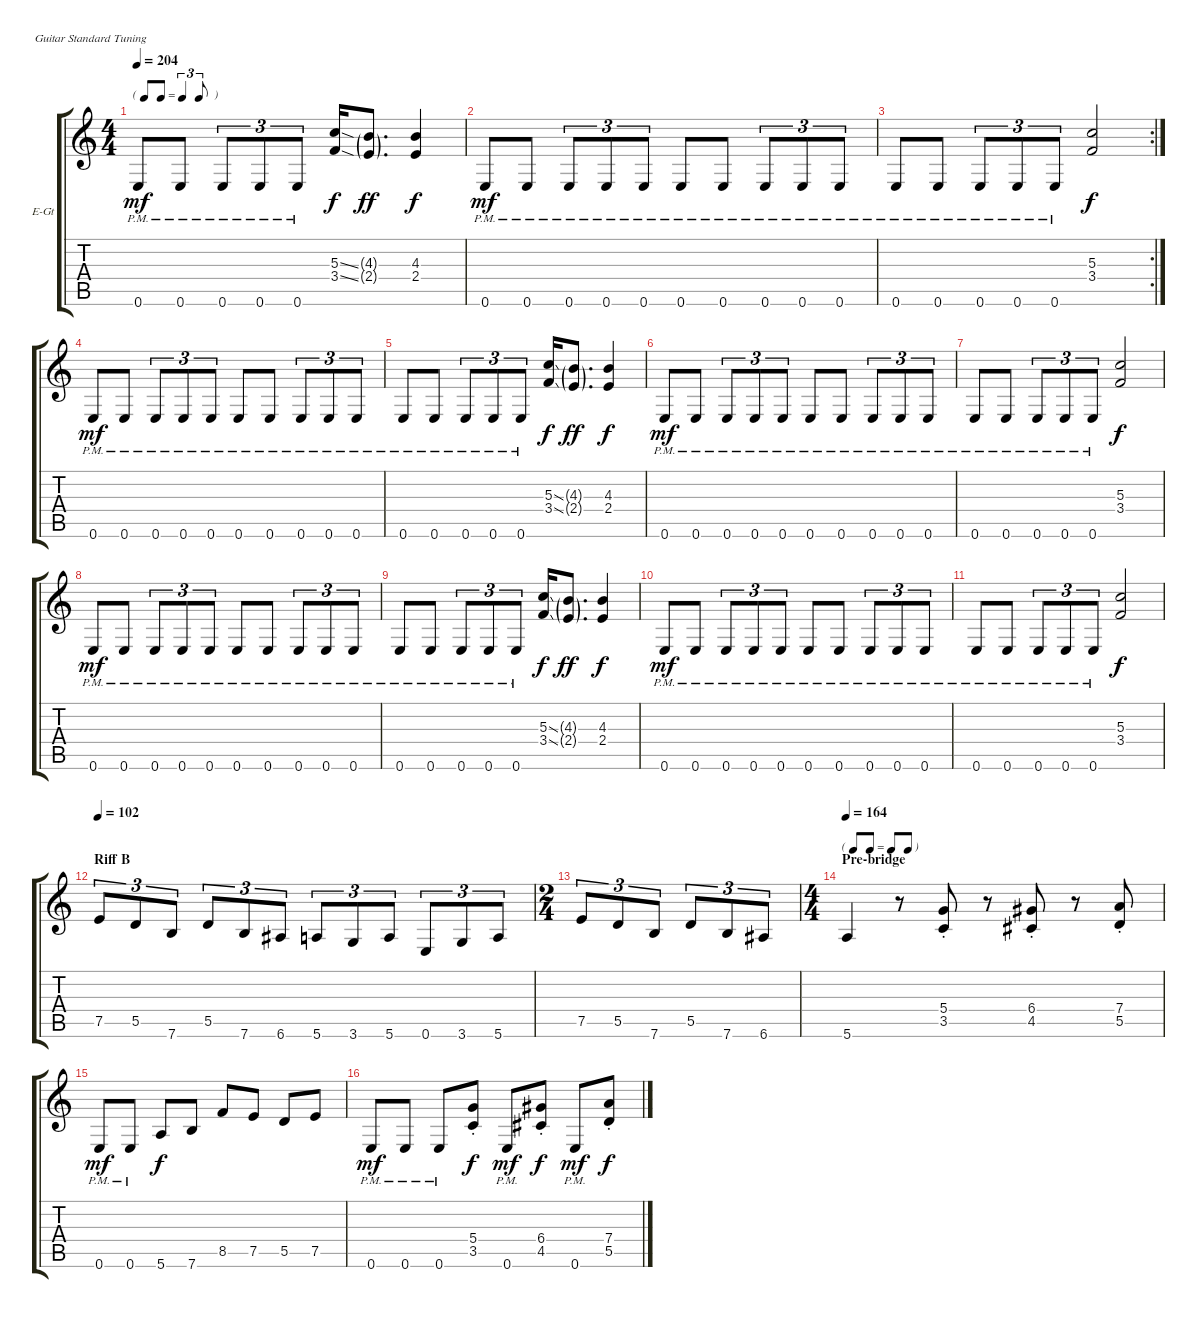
\bracketExtendMode groupsimilarinstruments
\firstSystemTrackNameOrientation horizontal
\otherSystemsTrackNameOrientation horizontal
\track ("Gtr II Lead" "E-Gt") {instrument overdrivenguitar}
\staff {score tabs}
\tuning (E4 B3 G3 D3 A2 E2)
\ts (4 4)
\tf triplet8th
\tempo 204
\clef g2
\ks c
0.6{pm}.8{dy mf} 0.6{pm}.8 0.6{pm}.8{tu (3 2)} 0.6{pm}.8{tu (3 2)} 0.6{pm}.8{tu (3 2)} (5.3{ss} 3.4{ss}).16{dy f} (4.3{g} 2.4{g}).8{d dy ff} (4.3 2.4).4{dy f} |
0.6{pm}.8{dy mf} 0.6{pm}.8 0.6{pm}.8{tu (3 2)} 0.6{pm}.8{tu (3 2)} 0.6{pm}.8{tu (3 2)} 0.6{pm}.8 0.6{pm}.8 0.6{pm}.8{tu (3 2)} 0.6{pm}.8{tu (3 2)} 0.6{pm}.8{tu (3 2)} |
\rc 2
0.6{pm}.8 0.6{pm}.8 0.6{pm}.8{tu (3 2)} 0.6{pm}.8{tu (3 2)} 0.6{pm}.8{tu (3 2)} (5.3 3.4).2{dy f} |
0.6{pm}.8{dy mf} 0.6{pm}.8 0.6{pm}.8{tu (3 2)} 0.6{pm}.8{tu (3 2)} 0.6{pm}.8{tu (3 2)} 0.6{pm}.8 0.6{pm}.8 0.6{pm}.8{tu (3 2)} 0.6{pm}.8{tu (3 2)} 0.6{pm}.8{tu (3 2)} |
0.6{pm}.8 0.6{pm}.8 0.6{pm}.8{tu (3 2)} 0.6{pm}.8{tu (3 2)} 0.6{pm}.8{tu (3 2)} (5.3{ss} 3.4{ss}).16{dy f} (4.3{g} 2.4{g}).8{d dy ff} (4.3 2.4).4{dy f} |
0.6{pm}.8{dy mf} 0.6{pm}.8 0.6{pm}.8{tu (3 2)} 0.6{pm}.8{tu (3 2)} 0.6{pm}.8{tu (3 2)} 0.6{pm}.8 0.6{pm}.8 0.6{pm}.8{tu (3 2)} 0.6{pm}.8{tu (3 2)} 0.6{pm}.8{tu (3 2)} |
0.6{pm}.8 0.6{pm}.8 0.6{pm}.8{tu (3 2)} 0.6{pm}.8{tu (3 2)} 0.6{pm}.8{tu (3 2)} (5.3 3.4).2{dy f} |
0.6{pm}.8{dy mf} 0.6{pm}.8 0.6{pm}.8{tu (3 2)} 0.6{pm}.8{tu (3 2)} 0.6{pm}.8{tu (3 2)} 0.6{pm}.8 0.6{pm}.8 0.6{pm}.8{tu (3 2)} 0.6{pm}.8{tu (3 2)} 0.6{pm}.8{tu (3 2)} |
0.6{pm}.8 0.6{pm}.8 0.6{pm}.8{tu (3 2)} 0.6{pm}.8{tu (3 2)} 0.6{pm}.8{tu (3 2)} (5.3{ss} 3.4{ss}).16{dy f} (4.3{g} 2.4{g}).8{d dy ff} (4.3 2.4).4{dy f} |
0.6{pm}.8{dy mf} 0.6{pm}.8 0.6{pm}.8{tu (3 2)} 0.6{pm}.8{tu (3 2)} 0.6{pm}.8{tu (3 2)} 0.6{pm}.8 0.6{pm}.8 0.6{pm}.8{tu (3 2)} 0.6{pm}.8{tu (3 2)} 0.6{pm}.8{tu (3 2)} |
0.6{pm}.8 0.6{pm}.8 0.6{pm}.8{tu (3 2)} 0.6{pm}.8{tu (3 2)} 0.6{pm}.8{tu (3 2)} (5.3 3.4).2{dy f} |
\section ("" "Riff B")
\tempo 102
7.5.8{tu (3 2)} 5.5.8{tu (3 2)} 7.6.8{tu (3 2)} 5.5.8{tu (3 2)} 7.6.8{tu (3 2)} 6.6.8{tu (3 2)} 5.6.8{tu (3 2)} 3.6.8{tu (3 2)} 5.6.8{tu (3 2)} 0.6.8{tu (3 2)} 3.6.8{tu (3 2)} 5.6.8{tu (3 2)} |
\ts (2 4)
\beaming (8 2 2)
7.5.8{tu (3 2)} 5.5.8{tu (3 2)} 7.6.8{tu (3 2)} 5.5.8{tu (3 2)} 7.6.8{tu (3 2)} 6.6.8{tu (3 2)} |
\ts (4 4)
\beaming (8 2 2 2 2)
\tf none
\section ("" "Pre-bridge")
\tempo 164
5.6.4 r.8 (5.4{st} 3.5{st}).8 r.8 (6.4{st} 4.5{st}).8 r.8 (7.4{st} 5.5{st}).8 |
0.6{pm}.8{dy mf} 0.6{pm}.8 5.6.8{dy f} 7.6.8 8.5.8 7.5.8 5.5.8 7.5.8 |
0.6{pm}.8{dy mf} 0.6{pm}.8 0.6{pm}.8 (5.4{st} 3.5{st}).8{dy f} 0.6{pm}.8{dy mf} (6.4{st} 4.5{st}).8{dy f} 0.6{pm}.8{dy mf} (7.4{st} 5.5{st}).8{dy f}
